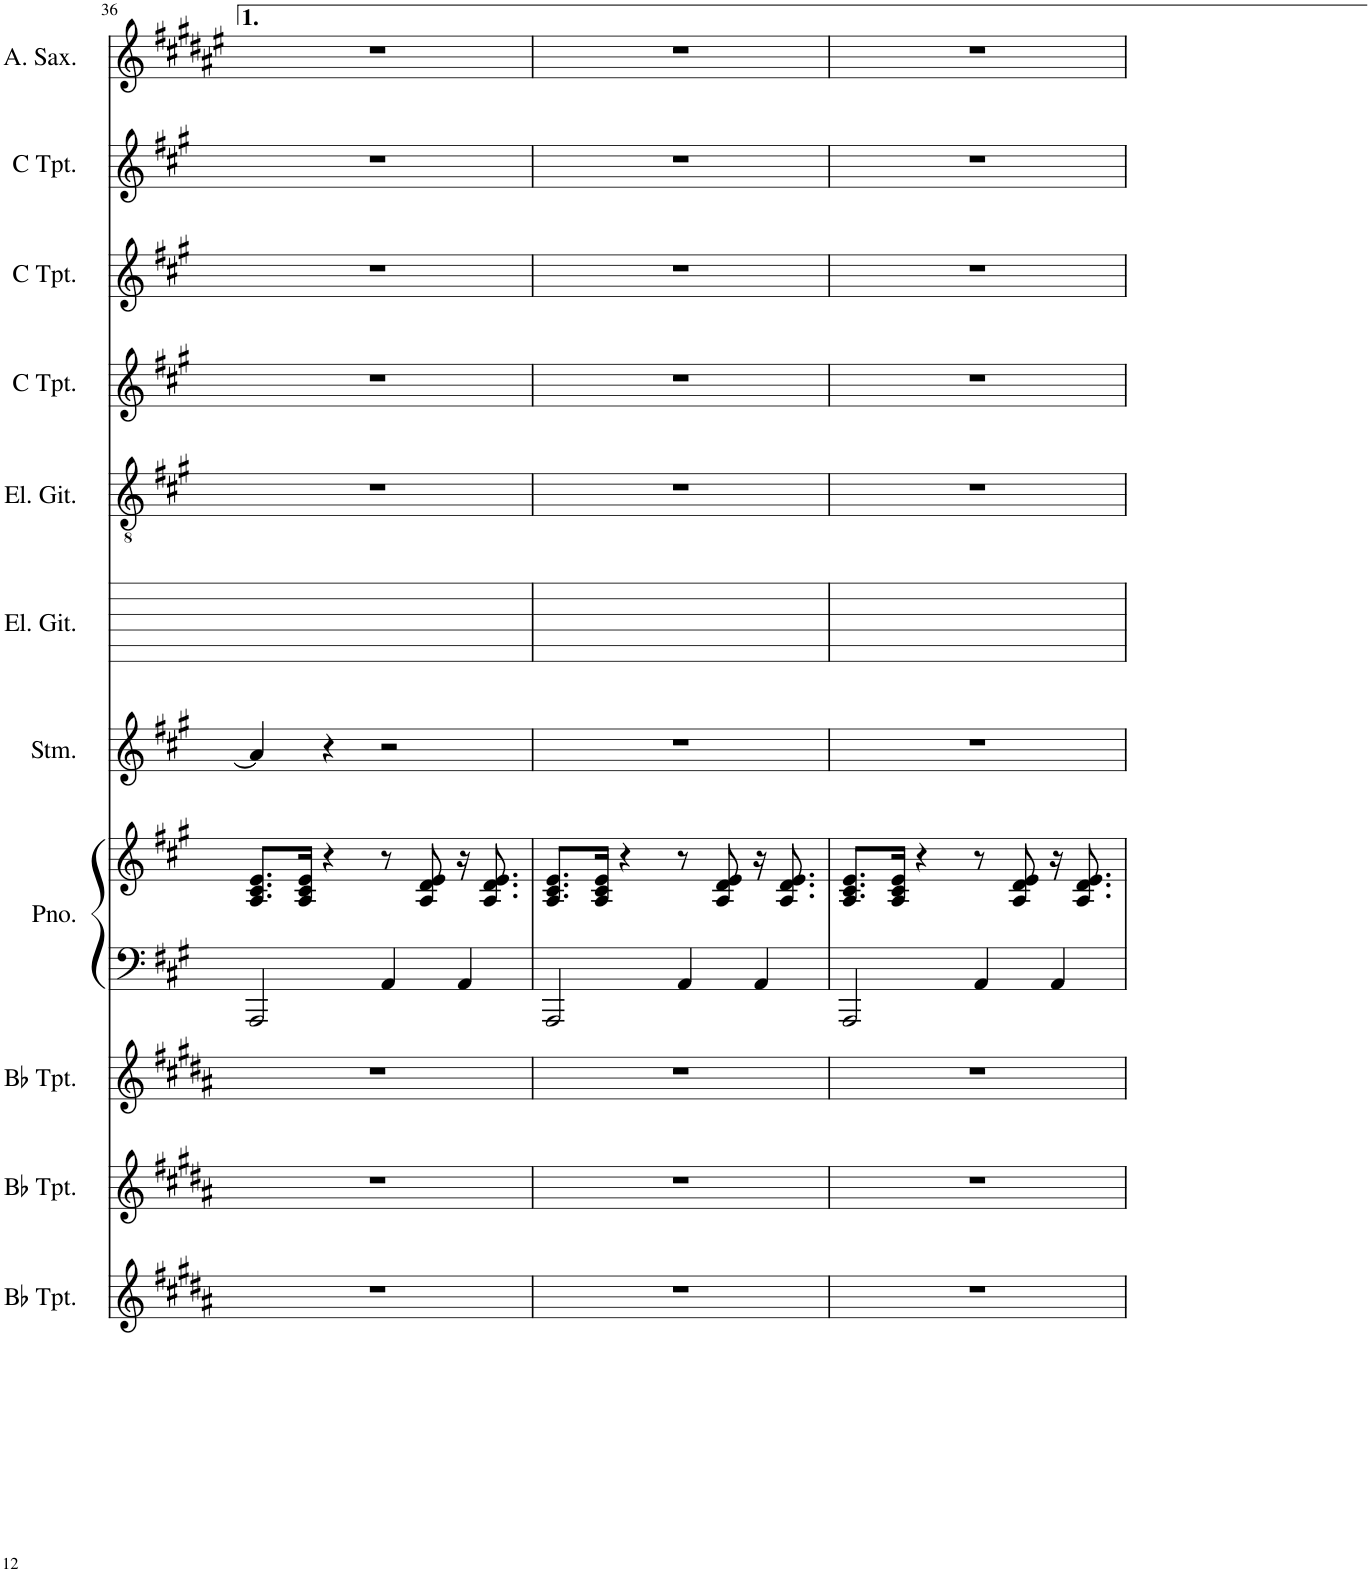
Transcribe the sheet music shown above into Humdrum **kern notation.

**kern	**kern	**kern	**kern	**kern	**kern	**kern	**kern	**kern	**kern	**kern	**kern
*part11	*part10	*part9	*part8	*part8	*part7	*part6	*part5	*part4	*part3	*part2	*part1
*staff12	*staff11	*staff10	*staff9	*staff8	*staff7	*staff6	*staff5	*staff4	*staff3	*staff2	*staff1
*I"Trompet in Bb	*I"Trompet in Bb	*I"Trompet in Bb	*I"Piano	*	*I"Stem	*I"Elektrische gitaar	*I"Elektrische gitaar	*I"Trompet in C	*I"Trompet in C	*I"Trompet in C	*I"Alt-saxofoon
*	*	*	*I'Pno.	*	*I'Stm.	*I'El. Git.	*I'El. Git.	*	*	*	*I'A. Sax.
!!LO:PB:g=z
*clefG2	*clefG2	*clefG2	*clefF4	*clefG2	*clefG2	*	*clefGv2	*clefG2	*clefG2	*clefG2	*clefG2
*Trd1c2	*Trd1c2	*Trd1c2	*	*	*	*	*	*Trd1c2	*Trd1c2	*Trd1c2	*Trd5c9
*k[f#c#g#d#a#]	*k[f#c#g#d#a#]	*k[f#c#g#d#a#]	*k[f#c#g#]	*k[f#c#g#]	*k[f#c#g#]	*k[f#c#g#]	*k[f#c#g#]	*k[f#c#g#]	*k[f#c#g#]	*k[f#c#g#]	*k[f#c#g#d#a#e#]
*M4/4	*M4/4	*M4/4	*M4/4	*M4/4	*M4/4	*M4/4	*M4/4	*M4/4	*M4/4	*M4/4	*M4/4
=36	=36	=36	=36	=36	=36	=36	=36	=36	=36	=36	=36
1r	1r	1r	2AAA/	8.A/ 8.c#/ 8.e/L	4a/]	1r	1r	1r	1r	1r	1r
.	.	.	.	16A/ 16c#/ 16e/Jk	.	.	.	.	.	.	.
.	.	.	.	4r	4r	.	.	.	.	.	.
.	.	.	4AA/	8r	2r	.	.	.	.	.	.
.	.	.	.	8A/ 8d/ 8e/	.	.	.	.	.	.	.
.	.	.	4AA/	16r	.	.	.	.	.	.	.
.	.	.	.	8.A/ 8.d/ 8.e/	.	.	.	.	.	.	.
=37	=37	=37	=37	=37	=37	=37	=37	=37	=37	=37	=37
1r	1r	1r	2AAA/	8.A/ 8.c#/ 8.e/L	1r	1r	1r	1r	1r	1r	1r
.	.	.	.	16A/ 16c#/ 16e/Jk	.	.	.	.	.	.	.
.	.	.	.	4r	.	.	.	.	.	.	.
.	.	.	4AA/	8r	.	.	.	.	.	.	.
.	.	.	.	8A/ 8d/ 8e/	.	.	.	.	.	.	.
.	.	.	4AA/	16r	.	.	.	.	.	.	.
.	.	.	.	8.A/ 8.d/ 8.e/	.	.	.	.	.	.	.
=38	=38	=38	=38	=38	=38	=38	=38	=38	=38	=38	=38
1r	1r	1r	2AAA/	8.A/ 8.c#/ 8.e/L	1r	1r	1r	1r	1r	1r	1r
.	.	.	.	16A/ 16c#/ 16e/Jk	.	.	.	.	.	.	.
.	.	.	.	4r	.	.	.	.	.	.	.
.	.	.	4AA/	8r	.	.	.	.	.	.	.
.	.	.	.	8A/ 8d/ 8e/	.	.	.	.	.	.	.
.	.	.	4AA/	16r	.	.	.	.	.	.	.
.	.	.	.	8.A/ 8.d/ 8.e/	.	.	.	.	.	.	.
=	=	=	=	=	=	=	=	=	=	=	=
*-	*-	*-	*-	*-	*-	*-	*-	*-	*-	*-	*-
